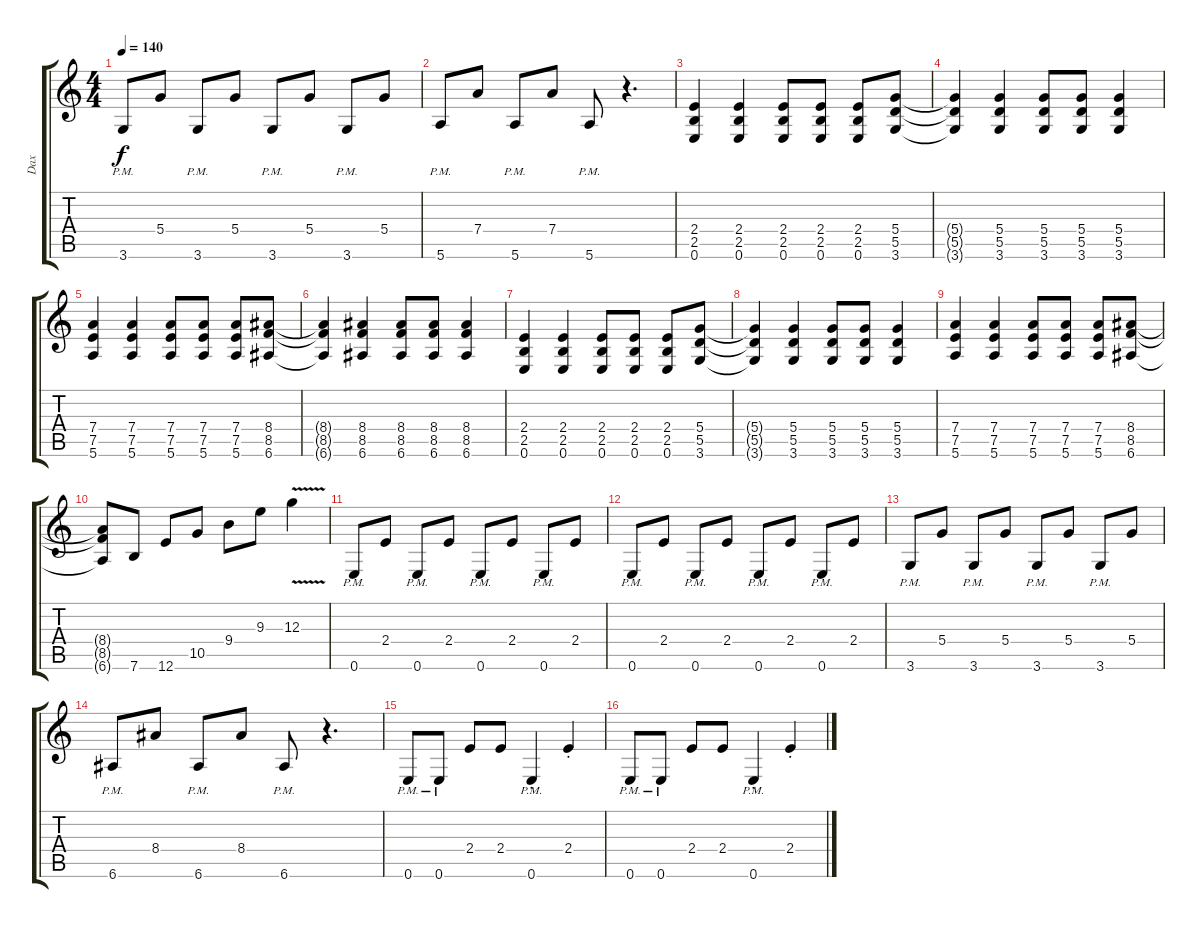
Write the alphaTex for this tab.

\track ("Dax" "Dax") {instrument overdrivenguitar}
\staff {score tabs}
\tuning (E4 B3 G3 D3 A2 E2) {hide}
\ts (4 4)
\tempo 140
\clef g2
\ks c
3.6{pm}.8{dy f} 5.4.8 3.6{pm}.8 5.4.8 3.6{pm}.8 5.4.8 3.6{pm}.8 5.4.8 |
5.6{pm}.8 7.4.8 5.6{pm}.8 7.4.8 5.6{pm}.8 r.4{d} |
(2.4 2.5 0.6).4 (2.4 2.5 0.6).4 (2.4 2.5 0.6).8 (2.4 2.5 0.6).8 (2.4 2.5 0.6).8 (5.4 5.5 3.6).8 |
(5.4{t} 5.5{t} 3.6{t}).4 (5.4 5.5 3.6).4 (5.4 5.5 3.6).8 (5.4 5.5 3.6).8 (5.4 5.5 3.6).4 |
(7.4 7.5 5.6).4 (7.4 7.5 5.6).4 (7.4 7.5 5.6).8 (7.4 7.5 5.6).8 (7.4 7.5 5.6).8 (8.4 8.5 6.6).8 |
(8.4{t} 8.5{t} 6.6{t}).4 (8.4 8.5 6.6).4 (8.4 8.5 6.6).8 (8.4 8.5 6.6).8 (8.4 8.5 6.6).4 |
(2.4 2.5 0.6).4 (2.4 2.5 0.6).4 (2.4 2.5 0.6).8 (2.4 2.5 0.6).8 (2.4 2.5 0.6).8 (5.4 5.5 3.6).8 |
(5.4{t} 5.5{t} 3.6{t}).4 (5.4 5.5 3.6).4 (5.4 5.5 3.6).8 (5.4 5.5 3.6).8 (5.4 5.5 3.6).4 |
(7.4 7.5 5.6).4 (7.4 7.5 5.6).4 (7.4 7.5 5.6).8 (7.4 7.5 5.6).8 (7.4 7.5 5.6).8 (8.4 8.5 6.6).8 |
(8.4{t} 8.5{t} 6.6{t}).8 7.6.8 12.6.8 10.5.8 9.4.8 9.3.8 12.3{v}.4 |
0.6{pm}.8 2.4.8 0.6{pm}.8 2.4.8 0.6{pm}.8 2.4.8 0.6{pm}.8 2.4.8 |
0.6{pm}.8 2.4.8 0.6{pm}.8 2.4.8 0.6{pm}.8 2.4.8 0.6{pm}.8 2.4.8 |
3.6{pm}.8 5.4.8 3.6{pm}.8 5.4.8 3.6{pm}.8 5.4.8 3.6{pm}.8 5.4.8 |
6.6{pm}.8 8.4.8 6.6{pm}.8 8.4.8 6.6{pm}.8 r.4{d} |
0.6{pm}.8 0.6{pm}.8 2.4.8 2.4.8 0.6{pm st}.4 2.4{st}.4 |
0.6{pm}.8 0.6{pm}.8 2.4.8 2.4.8 0.6{pm st}.4 2.4{st}.4
